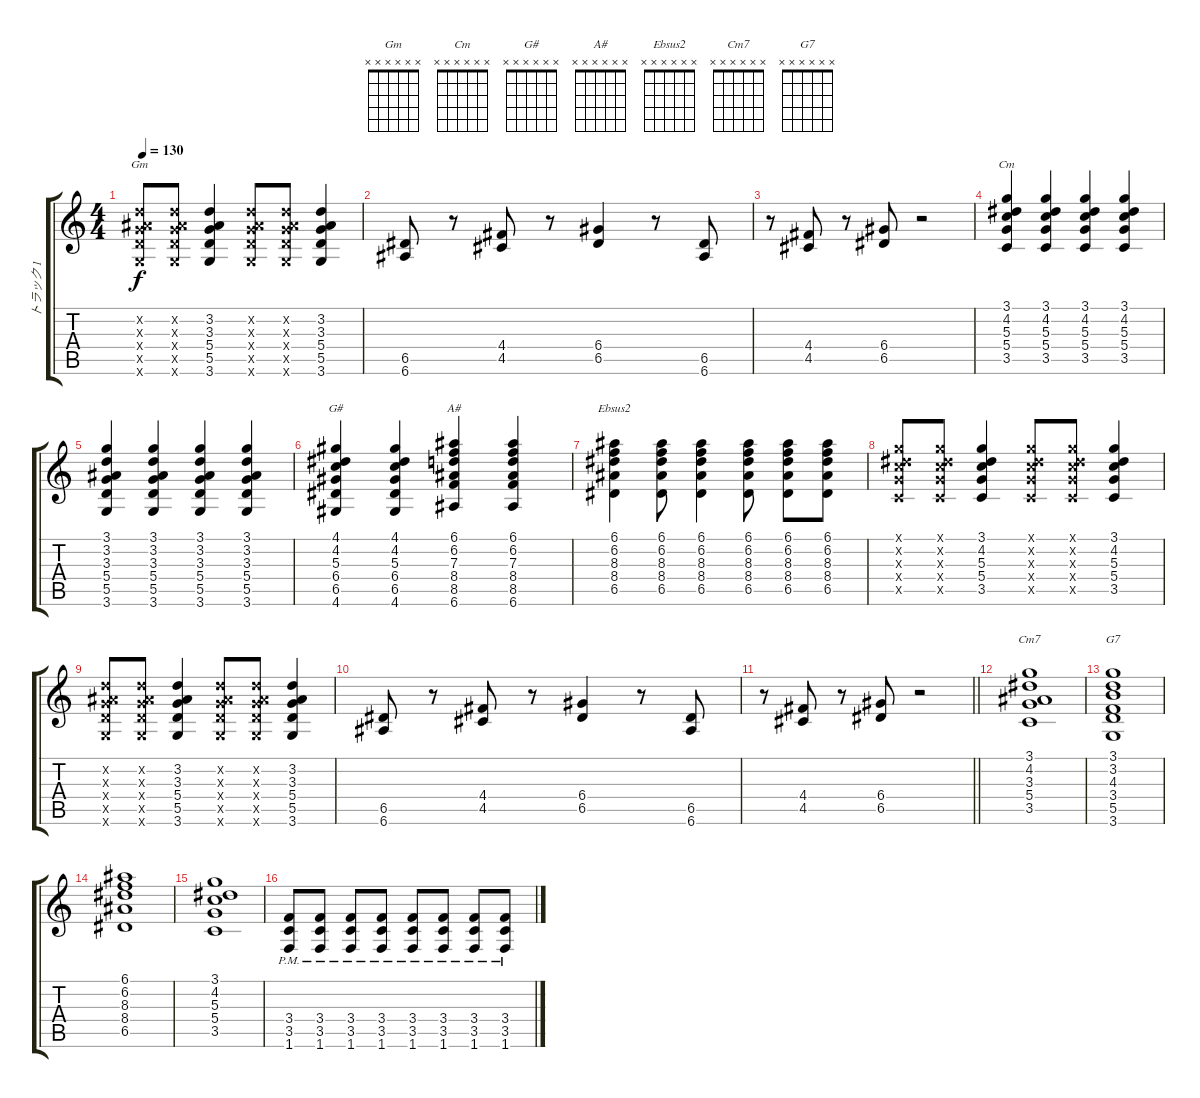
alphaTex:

\track ("トラック 1" "トラック 1") {instrument overdrivenguitar}
\staff {score tabs}
\tuning (E4 B3 G3 D3 A2 E2) {hide}
\chord ("Gm" x x x x x x)
\chord ("Cm" x x x x x x)
\chord ("G#" x x x x x x)
\chord ("A#" x x x x x x)
\chord ("Ebsus2" x x x x x x)
\chord ("Cm7" x x x x x x)
\chord ("G7" x x x x x x)
\ts (4 4)
\tempo 130
\clef g2
\ks c
(3.2{x} 3.3{x} 5.4{x} 5.5{x} 3.6{x}).8{ch "Gm" dy f} (3.2{x} 3.3{x} 5.4{x} 5.5{x} 3.6{x}).8 (3.2 3.3 5.4 5.5 3.6).4 (3.2{x} 3.3{x} 5.4{x} 5.5{x} 3.6{x}).8 (3.2{x} 3.3{x} 5.4{x} 5.5{x} 3.6{x}).8 (3.2 3.3 5.4 5.5 3.6).4 |
(6.5 6.6).8 r.8 (4.4 4.5).8 r.8 (6.4 6.5).4 r.8 (6.5 6.6).8 |
r.8 (4.4 4.5).8 r.8 (6.4 6.5).8 r.2 |
(3.1 4.2 5.3 5.4 3.5).4{ch "Cm"} (3.1 4.2 5.3 5.4 3.5).4 (3.1 4.2 5.3 5.4 3.5).4 (3.1 4.2 5.3 5.4 3.5).4 |
(3.1 3.2 3.3 5.4 5.5 3.6).4 (3.1 3.2 3.3 5.4 5.5 3.6).4 (3.1 3.2 3.3 5.4 5.5 3.6).4 (3.1 3.2 3.3 5.4 5.5 3.6).4 |
(4.1 4.2 5.3 6.4 6.5 4.6).4{ch "G#"} (4.1 4.2 5.3 6.4 6.5 4.6).4 (6.1 6.2 7.3 8.4 8.5 6.6).4{ch "A#"} (6.1 6.2 7.3 8.4 8.5 6.6).4 |
(6.1 6.2 8.3 8.4 6.5).4{ch "Ebsus2"} (6.1 6.2 8.3 8.4 6.5).8 (6.1 6.2 8.3 8.4 6.5).4 (6.1 6.2 8.3 8.4 6.5).8 (6.1 6.2 8.3 8.4 6.5).8 (6.1 6.2 8.3 8.4 6.5).8 |
(3.1{x} 4.2{x} 5.3{x} 5.4{x} 3.5{x}).8 (3.1{x} 4.2{x} 5.3{x} 5.4{x} 3.5{x}).8 (3.1 4.2 5.3 5.4 3.5).4 (3.1{x} 4.2{x} 5.3{x} 5.4{x} 3.5{x}).8 (3.1{x} 4.2{x} 5.3{x} 5.4{x} 3.5{x}).8 (3.1 4.2 5.3 5.4 3.5).4 |
(3.2{x} 3.3{x} 5.4{x} 5.5{x} 3.6{x}).8 (3.2{x} 3.3{x} 5.4{x} 5.5{x} 3.6{x}).8 (3.2 3.3 5.4 5.5 3.6).4 (3.2{x} 3.3{x} 5.4{x} 5.5{x} 3.6{x}).8 (3.2{x} 3.3{x} 5.4{x} 5.5{x} 3.6{x}).8 (3.2 3.3 5.4 5.5 3.6).4 |
(6.5 6.6).8 r.8 (4.4 4.5).8 r.8 (6.4 6.5).4 r.8 (6.5 6.6).8 |
\barLineRight lightlight
r.8 (4.4 4.5).8 r.8 (6.4 6.5).8 r.2 |
(3.1 4.2 3.3 5.4 3.5).1{ch "Cm7"} |
(3.1 3.2 4.3 3.4 5.5 3.6).1{ch "G7"} |
(6.1 6.2 8.3 8.4 6.5).1 |
(3.1 4.2 5.3 5.4 3.5).1 |
(3.4{pm} 3.5{pm} 1.6{pm}).8 (3.4{pm} 3.5{pm} 1.6{pm}).8 (3.4{pm} 3.5{pm} 1.6{pm}).8 (3.4{pm} 3.5{pm} 1.6{pm}).8 (3.4{pm} 3.5{pm} 1.6{pm}).8 (3.4{pm} 3.5{pm} 1.6{pm}).8 (3.4{pm} 3.5{pm} 1.6{pm}).8 (3.4{pm} 3.5{pm} 1.6{pm}).8
